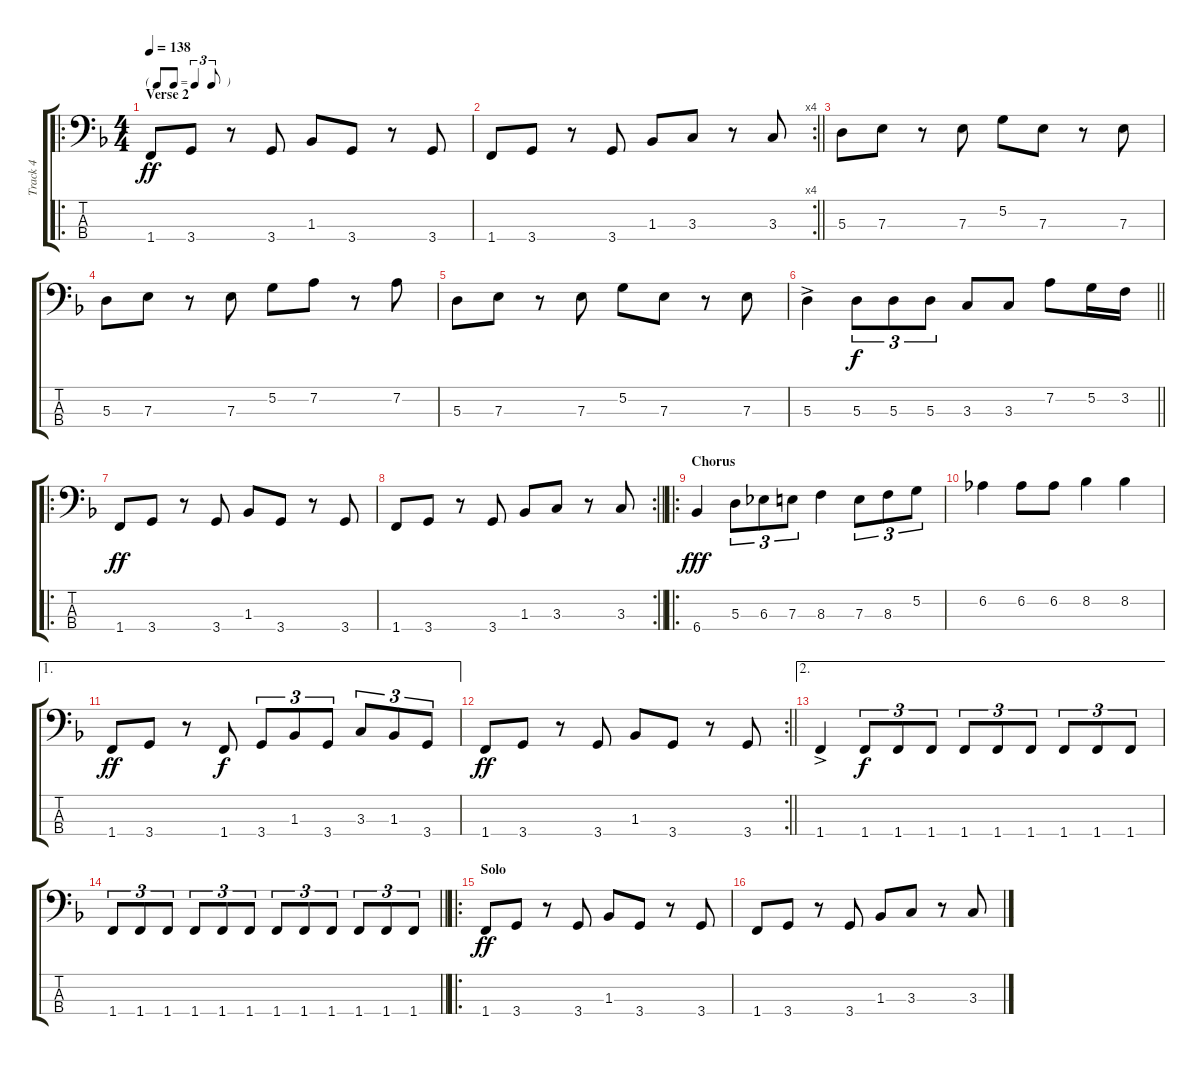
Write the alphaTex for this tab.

\track ("Track 4" "Track 4") {instrument electricbassfinger}
\staff {score tabs}
\tuning (G2 D2 A1 E1) {hide}
\ro
\ts (4 4)
\tf triplet8th
\section ("" "Verse 2")
\tempo 138
\clef f4
\ks f
1.4.8{dy ff} 3.4.8 r.8 3.4.8 1.3.8 3.4.8 r.8 3.4.8 |
\rc 4
\barLineRight lightlight
1.4.8 3.4.8 r.8 3.4.8 1.3.8 3.3.8 r.8 3.3.8 |
5.3.8 7.3.8 r.8 7.3.8 5.2.8 7.3.8 r.8 7.3.8 |
5.3.8 7.3.8 r.8 7.3.8 5.2.8 7.2.8 r.8 7.2.8 |
5.3.8 7.3.8 r.8 7.3.8 5.2.8 7.3.8 r.8 7.3.8 |
\barLineRight lightlight
5.3{ac}.4 5.3.8{tu (3 2) dy f} 5.3.8{tu (3 2)} 5.3.8{tu (3 2)} 3.3.8 3.3.8 7.2.8 5.2.16 3.2.16 |
\ro
1.4.8{dy ff} 3.4.8 r.8 3.4.8 1.3.8 3.4.8 r.8 3.4.8 |
\rc 2
\barLineRight lightlight
1.4.8 3.4.8 r.8 3.4.8 1.3.8 3.3.8 r.8 3.3.8 |
\ro
\section ("" "Chorus")
6.4.4{dy fff} 5.3.8{tu (3 2)} 6.3.8{tu (3 2)} 7.3.8{tu (3 2)} 8.3.4 7.3.8{tu (3 2)} 8.3.8{tu (3 2)} 5.2.8{tu (3 2)} |
6.2.4 6.2.8 6.2.8 8.2.4 8.2.4 |
\ae 1
1.4.8{dy ff} 3.4.8 r.8 1.4.8{dy f} 3.4.8{tu (3 2)} 1.3.8{tu (3 2)} 3.4.8{tu (3 2)} 3.3.8{tu (3 2)} 1.3.8{tu (3 2)} 3.4.8{tu (3 2)} |
\rc 2
\barLineRight lightlight
1.4.8{dy ff} 3.4.8 r.8 3.4.8 1.3.8 3.4.8 r.8 3.4.8 |
\ae 2
1.4{ac}.4 1.4.8{tu (3 2) dy f} 1.4.8{tu (3 2)} 1.4.8{tu (3 2)} 1.4.8{tu (3 2)} 1.4.8{tu (3 2)} 1.4.8{tu (3 2)} 1.4.8{tu (3 2)} 1.4.8{tu (3 2)} 1.4.8{tu (3 2)} |
\barLineRight lightlight
1.4.8{tu (3 2)} 1.4.8{tu (3 2)} 1.4.8{tu (3 2)} 1.4.8{tu (3 2)} 1.4.8{tu (3 2)} 1.4.8{tu (3 2)} 1.4.8{tu (3 2)} 1.4.8{tu (3 2)} 1.4.8{tu (3 2)} 1.4.8{tu (3 2)} 1.4.8{tu (3 2)} 1.4.8{tu (3 2)} |
\ro
\section ("" "Solo")
1.4.8{dy ff} 3.4.8 r.8 3.4.8 1.3.8 3.4.8 r.8 3.4.8 |
1.4.8 3.4.8 r.8 3.4.8 1.3.8 3.3.8 r.8 3.3.8
